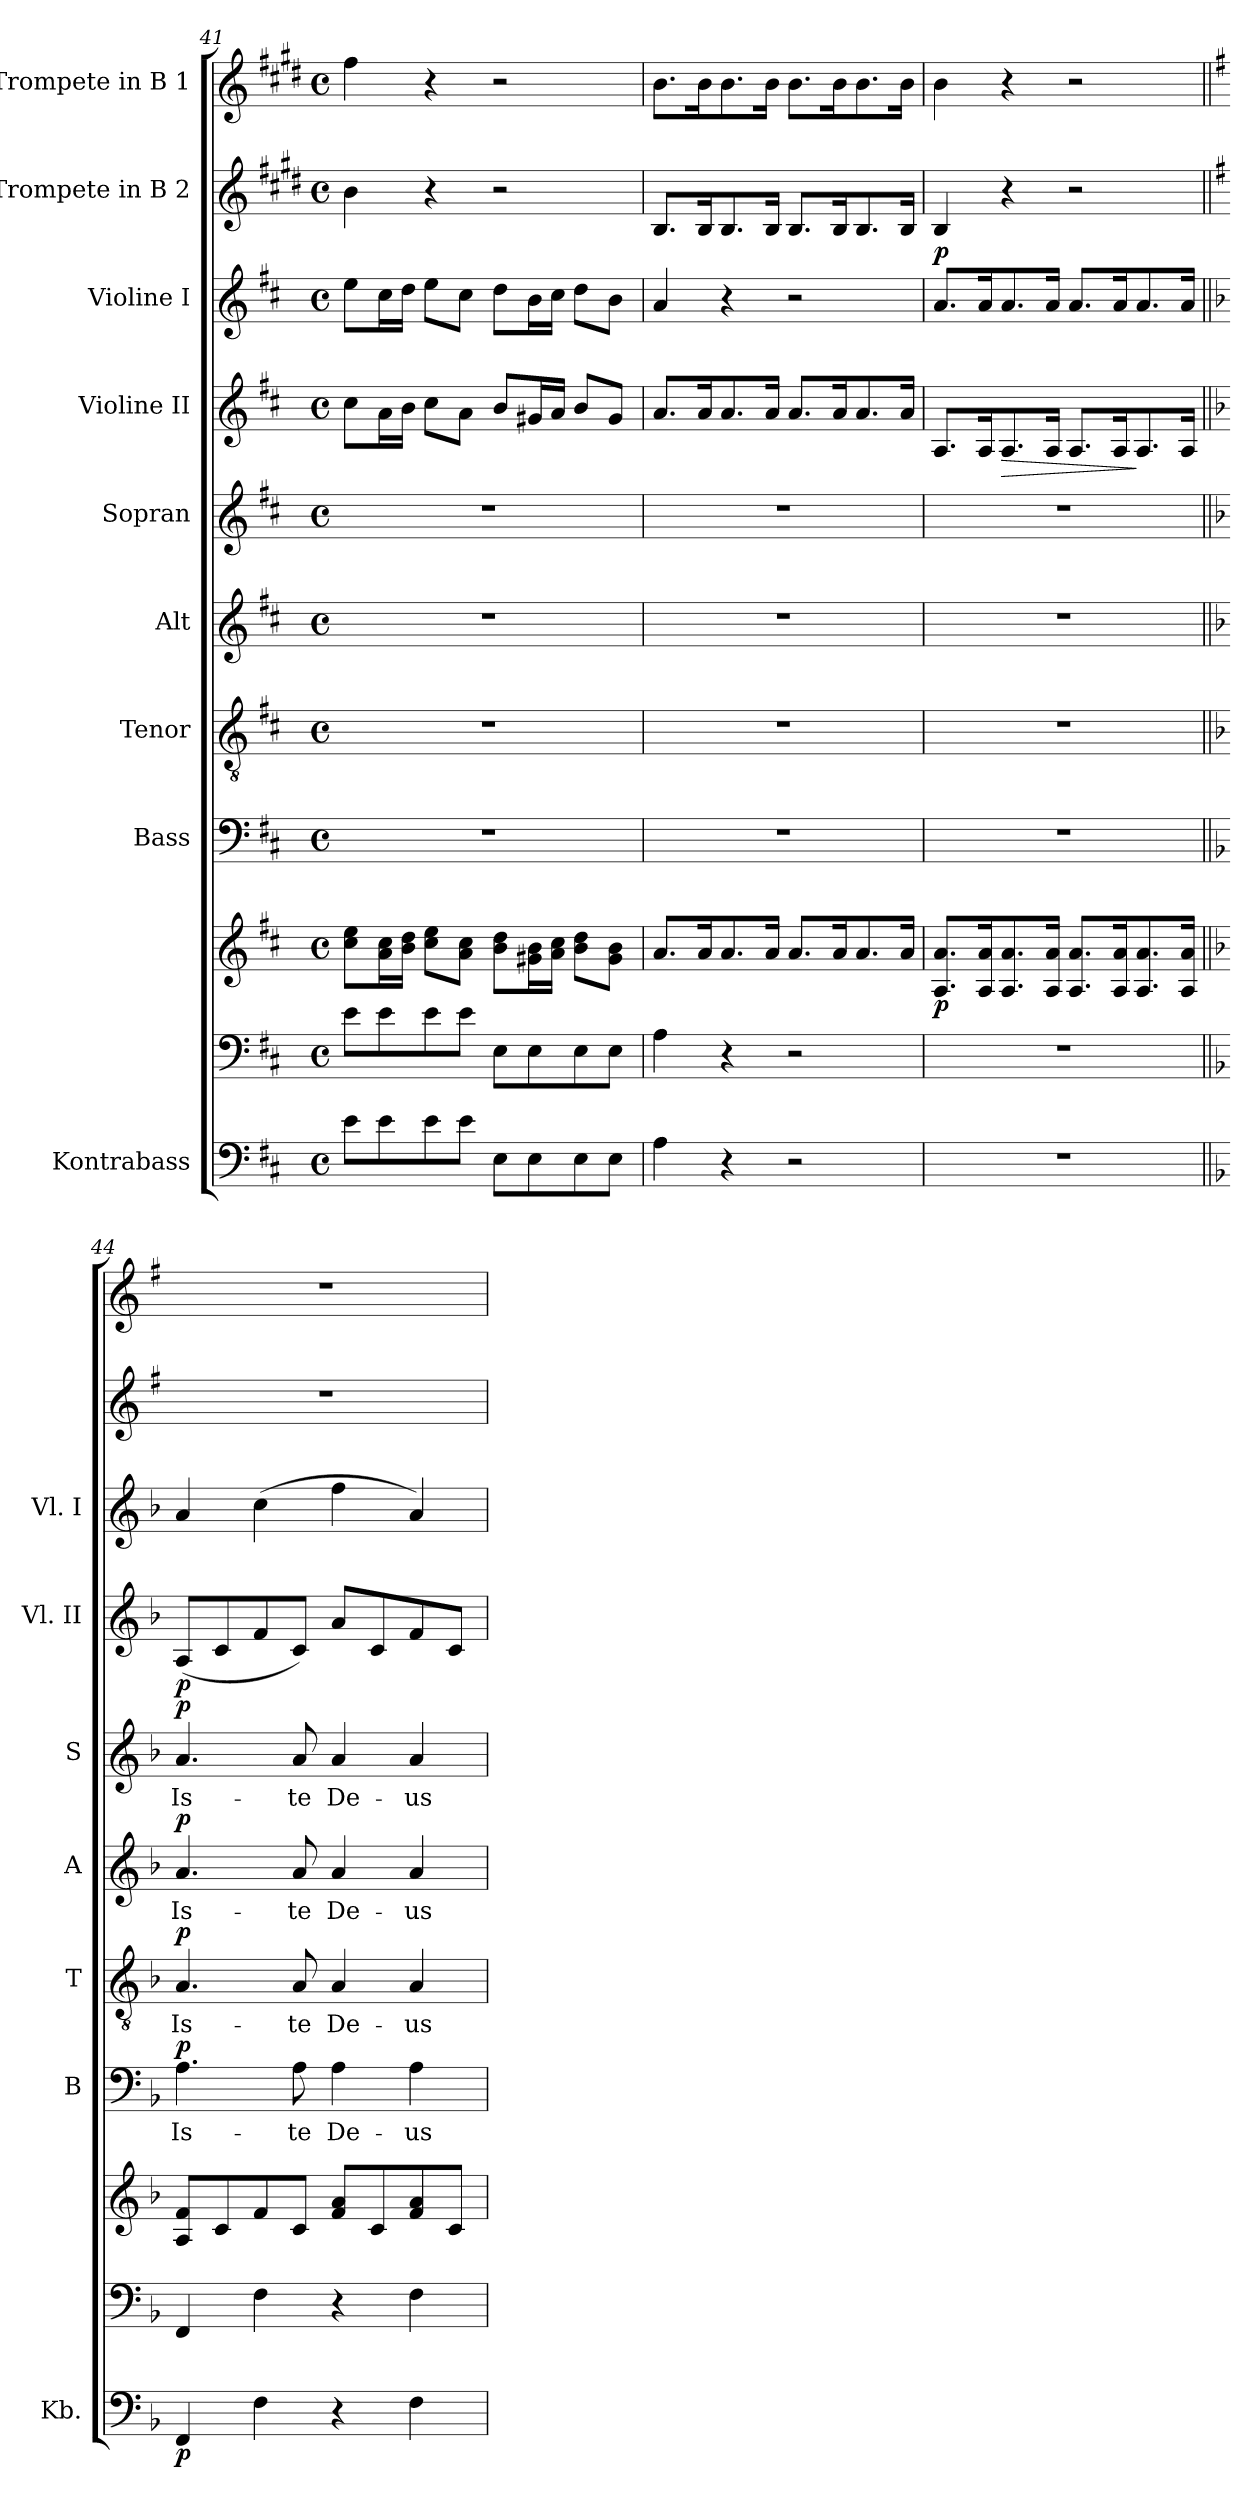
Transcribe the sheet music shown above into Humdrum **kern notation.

**kern	**dynam	**kern	**kern	**dynam	**kern	**text	**dynam	**kern	**text	**dynam	**kern	**text	**dynam	**kern	**text	**dynam	**kern	**dynam	**kern	**dynam	**kern	**kern
*part10	*part10	*part9	*part9	*part9	*part8	*part8	*part8	*part7	*part7	*part7	*part6	*part6	*part6	*part5	*part5	*part5	*part4	*part4	*part3	*part3	*part2	*part1
*staff11	*staff11	*staff10	*staff9	*staff9/10	*staff8	*staff8	*staff8	*staff7	*staff7	*staff7	*staff6	*staff6	*staff6	*staff5	*staff5	*staff5	*staff4	*staff4	*staff3	*staff3	*staff2	*staff1
*I"Kontrabass	*	*	*	*	*I"Bass	*	*	*I"Tenor	*	*	*I"Alt	*	*	*I"Sopran	*	*	*I"Violine II	*	*I"Violine I	*	*I"Trompete in B 2	*I"Trompete in B 1
*I'Kb.	*	*	*	*	*I'B	*	*	*I'T	*	*	*I'A	*	*	*I'S	*	*	*I'Vl. II	*	*I'Vl. I	*	*	*
*clefF4	*	*clefF4	*clefG2	*	*clefF4	*	*	*clefGv2	*	*	*clefG2	*	*	*clefG2	*	*	*clefG2	*	*clefG2	*	*clefG2	*clefG2
*ITrd7c12	*	*	*	*	*	*	*	*	*	*	*	*	*	*	*	*	*	*	*	*	*ITrd1c2	*ITrd1c2
*k[f#c#]	*	*k[f#c#]	*k[f#c#]	*	*k[f#c#]	*	*	*k[f#c#]	*	*	*k[f#c#]	*	*	*k[f#c#]	*	*	*k[f#c#]	*	*k[f#c#]	*	*k[f#c#]	*k[f#c#]
*D:	*	*D:	*D:	*	*D:	*	*	*D:	*	*	*D:	*	*	*D:	*	*	*D:	*	*D:	*	*D:	*D:
*M4/4	*	*M4/4	*M4/4	*	*M4/4	*	*	*M4/4	*	*	*M4/4	*	*	*M4/4	*	*	*M4/4	*	*M4/4	*	*M4/4	*M4/4
*met(c)	*	*met(c)	*met(c)	*	*met(c)	*	*	*met(c)	*	*	*met(c)	*	*	*met(c)	*	*	*met(c)	*	*met(c)	*	*met(c)	*met(c)
=41	=41	=41	=41	=41	=41	=41	=41	=41	=41	=41	=41	=41	=41	=41	=41	=41	=41	=41	=41	=41	=41	=41
8E\L	.	8e\L	8cc#\ 8ee\L	.	1r	.	.	1r	.	.	1r	.	.	1r	.	.	8cc#\L	.	8ee\L	.	4a\	4ee\
8E\	.	8e\	16a\ 16cc#\L	.	.	.	.	.	.	.	.	.	.	.	.	.	16a\L	.	16cc#\L	.	.	.
.	.	.	16b\ 16dd\JJ	.	.	.	.	.	.	.	.	.	.	.	.	.	16b\JJ	.	16dd\JJ	.	.	.
8E\	.	8e\	8cc#\ 8ee\L	.	.	.	.	.	.	.	.	.	.	.	.	.	8cc#\L	.	8ee\L	.	4r	4r
8E\J	.	8e\J	8a\ 8cc#\J	.	.	.	.	.	.	.	.	.	.	.	.	.	8a\J	.	8cc#\J	.	.	.
8EE\L	.	8E\L	8b\ 8dd\L	.	.	.	.	.	.	.	.	.	.	.	.	.	8b/L	.	8dd\L	.	2r	2r
8EE\	.	8E\	16g#X\ 16b\L	.	.	.	.	.	.	.	.	.	.	.	.	.	16g#X/L	.	16b\L	.	.	.
.	.	.	16a\ 16cc#\JJ	.	.	.	.	.	.	.	.	.	.	.	.	.	16a/JJ	.	16cc#\JJ	.	.	.
8EE\	.	8E\	8b\ 8dd\L	.	.	.	.	.	.	.	.	.	.	.	.	.	8b/L	.	8dd\L	.	.	.
8EE\J	.	8E\J	8g#\ 8b\J	.	.	.	.	.	.	.	.	.	.	.	.	.	8g#/J	.	8b\J	.	.	.
=42	=42	=42	=42	=42	=42	=42	=42	=42	=42	=42	=42	=42	=42	=42	=42	=42	=42	=42	=42	=42	=42	=42
4AA\	.	4A\	8.a/L	.	1r	.	.	1r	.	.	1r	.	.	1r	.	.	8.a/L	.	4a/	.	8.A/L	8.a\L
.	.	.	16a/k	.	.	.	.	.	.	.	.	.	.	.	.	.	16a/k	.	.	.	16A/k	16a\k
4r	.	4r	8.a/	.	.	.	.	.	.	.	.	.	.	.	.	.	8.a/	.	4r	.	8.A/	8.a\
.	.	.	16a/Jk	.	.	.	.	.	.	.	.	.	.	.	.	.	16a/Jk	.	.	.	16A/Jk	16a\Jk
2r	.	2r	8.a/L	.	.	.	.	.	.	.	.	.	.	.	.	.	8.a/L	.	2r	.	8.A/L	8.a\L
.	.	.	16a/k	.	.	.	.	.	.	.	.	.	.	.	.	.	16a/k	.	.	.	16A/k	16a\k
.	.	.	8.a/	.	.	.	.	.	.	.	.	.	.	.	.	.	8.a/	.	.	.	8.A/	8.a\
.	.	.	16a/Jk	.	.	.	.	.	.	.	.	.	.	.	.	.	16a/Jk	.	.	.	16A/Jk	16a\Jk
=43	=43	=43	=43	=43	=43	=43	=43	=43	=43	=43	=43	=43	=43	=43	=43	=43	=43	=43	=43	=43	=43	=43
!	!	!	!	!LO:DY:b	!	!	!	!	!	!	!	!	!	!	!	!	!	!	!	!LO:DY:a	!	!
1r	.	1r	8.A/ 8.a/L	p	1r	.	.	1r	.	.	1r	.	.	1r	.	.	8.A/L	.	8.a/L	p	4A/	4a\
.	.	.	16A/ 16a/k	.	.	.	.	.	.	.	.	.	.	.	.	.	16A/k	.	16a/k	.	.	.
!	!	!	!	!	!	!	!	!	!	!	!	!	!	!	!	!	!	!LO:HP:b	!	!	!	!
.	.	.	8.A/ 8.a/	.	.	.	.	.	.	.	.	.	.	.	.	.	8.A/	>	8.a/	.	4r	4r
.	.	.	16A/ 16a/Jk	.	.	.	.	.	.	.	.	.	.	.	.	.	16A/Jk	.	16a/Jk	.	.	.
.	.	.	8.A/ 8.a/L	.	.	.	.	.	.	.	.	.	.	.	.	.	8.A/L	.	8.a/L	.	2r	2r
.	.	.	16A/ 16a/k	.	.	.	.	.	.	.	.	.	.	.	.	.	16A/k	.	16a/k	.	.	.
.	.	.	8.A/ 8.a/	.	.	.	.	.	.	.	.	.	.	.	.	.	8.A/	]	8.a/	.	.	.
.	.	.	16A/ 16a/Jk	.	.	.	.	.	.	.	.	.	.	.	.	.	16A/Jk	.	16a/Jk	.	.	.
!!LO:PB:g=z
=44||	=44||	=44||	=44||	=44||	=44||	=44||	=44||	=44||	=44||	=44||	=44||	=44||	=44||	=44||	=44||	=44||	=44||	=44||	=44||	=44||	=44||	=44||
*k[b-]	*	*k[b-]	*k[b-]	*	*k[b-]	*	*	*k[b-]	*	*	*k[b-]	*	*	*k[b-]	*	*	*k[b-]	*	*k[b-]	*	*k[b-]	*k[b-]
*F:	*	*F:	*F:	*	*F:	*	*	*F:	*	*	*F:	*	*	*F:	*	*	*F:	*	*F:	*	*F:	*F:
!	!LO:DY:b	!	!	!	!	!LO:LY:b	!LO:DY:a	!	!LO:LY:b	!LO:DY:a	!	!LO:LY:b	!LO:DY:a	!	!LO:LY:b	!LO:DY:a	!	!LO:DY:b	!	!	!	!
4FFF/	p	4FF/	8A/ 8f/L	.	4.A\	Is-	p	4.A/	Is-	p	4.a/	Is-	p	4.a/	Is-	p	(<8A/L	p	4a/	.	1r	1r
.	.	.	8c/	.	.	.	.	.	.	.	.	.	.	.	.	.	8c/	.	.	.	.	.
4FF\	.	4F\	8f/	.	.	.	.	.	.	.	.	.	.	.	.	.	8f/	.	(>4cc\	.	.	.
!	!	!	!	!	!	!LO:LY:b	!	!	!LO:LY:b	!	!	!LO:LY:b	!	!	!LO:LY:b	!	!	!	!	!	!	!
.	.	.	8c/J	.	8A\	-te	.	8A/	-te	.	8a/	-te	.	8a/	-te	.	8c/J)	.	.	.	.	.
!	!	!	!	!	!	!LO:LY:b	!	!	!LO:LY:b	!	!	!LO:LY:b	!	!	!LO:LY:b	!	!	!	!	!	!	!
4r	.	4r	8f/ 8a/L	.	4A\	De-	.	4A/	De-	.	4a/	De-	.	4a/	De-	.	8a/L	.	4ff\	.	.	.
.	.	.	8c/	.	.	.	.	.	.	.	.	.	.	.	.	.	8c/	.	.	.	.	.
!	!	!	!	!	!	!LO:LY:b	!	!	!LO:LY:b	!	!	!LO:LY:b	!	!	!LO:LY:b	!	!	!	!	!	!	!
4FF\	.	4F\	8f/ 8a/	.	4A\	-us	.	4A/	-us	.	4a/	-us	.	4a/	-us	.	8f/	.	4a/)	.	.	.
.	.	.	8c/J	.	.	.	.	.	.	.	.	.	.	.	.	.	8c/J	.	.	.	.	.
=	=	=	=	=	=	=	=	=	=	=	=	=	=	=	=	=	=	=	=	=	=	=
*-	*-	*-	*-	*-	*-	*-	*-	*-	*-	*-	*-	*-	*-	*-	*-	*-	*-	*-	*-	*-	*-	*-
